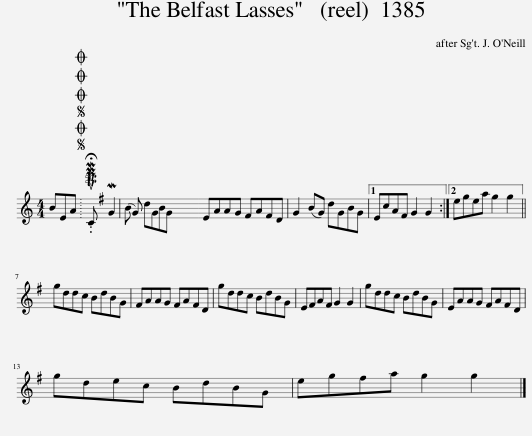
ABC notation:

X:1
L:1/8
M:4/4
I:linebreak $
K:C
V:1 treble
V:1
 BEA |SOSOOO .!fermata!PMTuC MG2 (B G) dGBG | EAAG ^FAFD | G2 (BG) dGBG |1 EcA^F G2 G2 :|2 %5
 egea g2 g2 ||$ gddc BdBG | ^FAAG FAFD | gddc BdBG | E^FAF G2 G2 | %10
 gddc BdBG | EAAG ^FAFD |$ gdec BdBG | eg^fa g2 g2 |] %14
